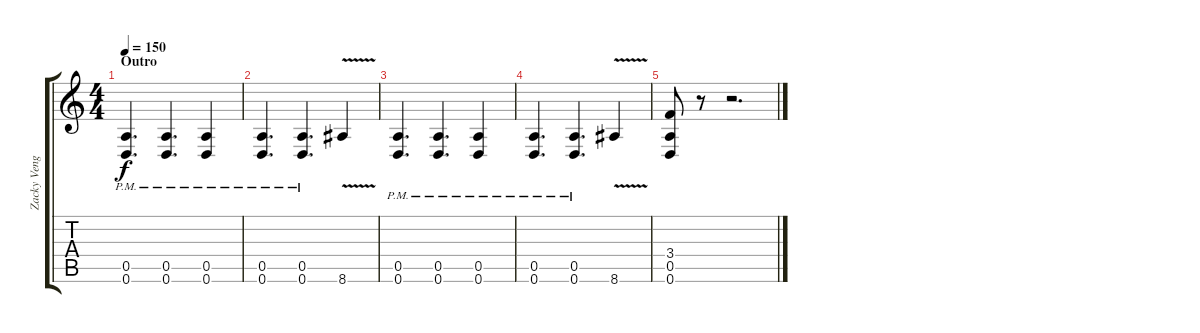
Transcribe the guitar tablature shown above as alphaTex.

\track ("Zacky Vengeance | Gtr. 1" "Zacky Veng") {instrument overdrivenguitar}
\staff {score tabs}
\tuning (E4 B3 G3 D3 A2 D2) {hide}
\ts (4 4)
\section ("" "Outro")
\tempo 150
\clef g2
\ks c
(0.5{pm} 0.6{pm}).4{d dy f} (0.5{pm} 0.6{pm}).4{d} (0.5{pm} 0.6{pm}).4 |
(0.5{pm} 0.6{pm}).4{d} (0.5{pm} 0.6{pm}).4{d} 8.6{v}.4 |
(0.5{pm} 0.6{pm}).4{d} (0.5{pm} 0.6{pm}).4{d} (0.5{pm} 0.6{pm}).4 |
(0.5{pm} 0.6{pm}).4{d} (0.5{pm} 0.6{pm}).4{d} 8.6{v}.4 |
(3.4 0.5 0.6).8 r.8 r.2{d}
